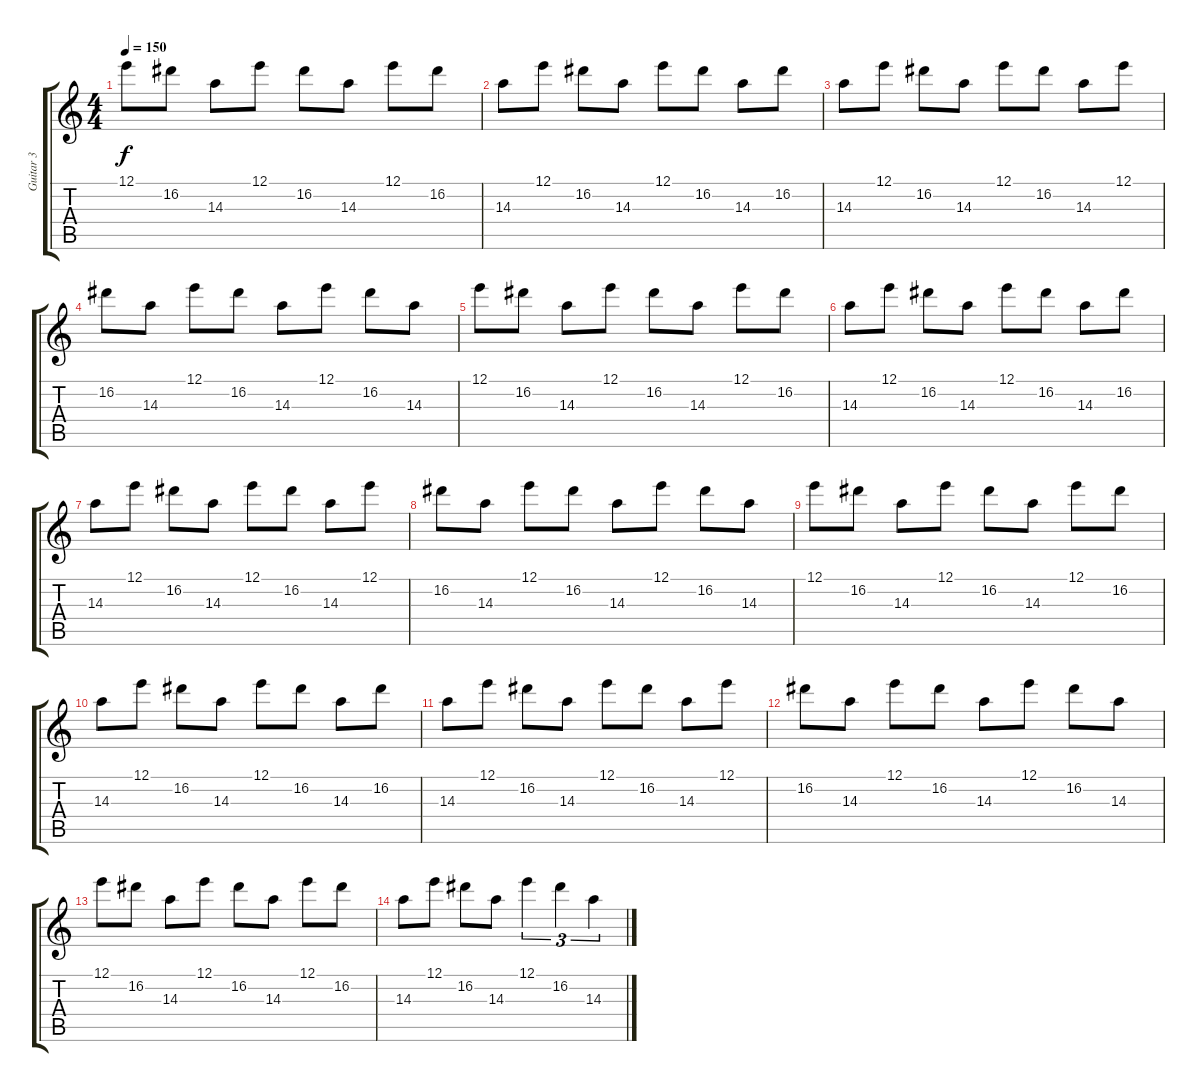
\track ("Guitar 3" "Guitar 3") {instrument distortionguitar}
\staff {score tabs}
\tuning (E4 B3 G3 D3 A2 D2) {hide}
\ts (4 4)
\tempo 150
\clef g2
\ks c
12.1.8{dy f} 16.2.8 14.3.8 12.1.8 16.2.8 14.3.8 12.1.8 16.2.8 |
14.3.8 12.1.8 16.2.8 14.3.8 12.1.8 16.2.8 14.3.8 16.2.8 |
14.3.8 12.1.8 16.2.8 14.3.8 12.1.8 16.2.8 14.3.8 12.1.8 |
16.2.8 14.3.8 12.1.8 16.2.8 14.3.8 12.1.8 16.2.8 14.3.8 |
12.1.8 16.2.8 14.3.8 12.1.8 16.2.8 14.3.8 12.1.8 16.2.8 |
14.3.8 12.1.8 16.2.8 14.3.8 12.1.8 16.2.8 14.3.8 16.2.8 |
14.3.8 12.1.8 16.2.8 14.3.8 12.1.8 16.2.8 14.3.8 12.1.8 |
16.2.8 14.3.8 12.1.8 16.2.8 14.3.8 12.1.8 16.2.8 14.3.8 |
12.1.8 16.2.8 14.3.8 12.1.8 16.2.8 14.3.8 12.1.8 16.2.8 |
14.3.8 12.1.8 16.2.8 14.3.8 12.1.8 16.2.8 14.3.8 16.2.8 |
14.3.8 12.1.8 16.2.8 14.3.8 12.1.8 16.2.8 14.3.8 12.1.8 |
16.2.8 14.3.8 12.1.8 16.2.8 14.3.8 12.1.8 16.2.8 14.3.8 |
12.1.8 16.2.8 14.3.8 12.1.8 16.2.8 14.3.8 12.1.8 16.2.8 |
14.3.8 12.1.8 16.2.8 14.3.8 12.1.4{tu (3 2)} 16.2.4{tu (3 2)} 14.3.4{tu (3 2)}
